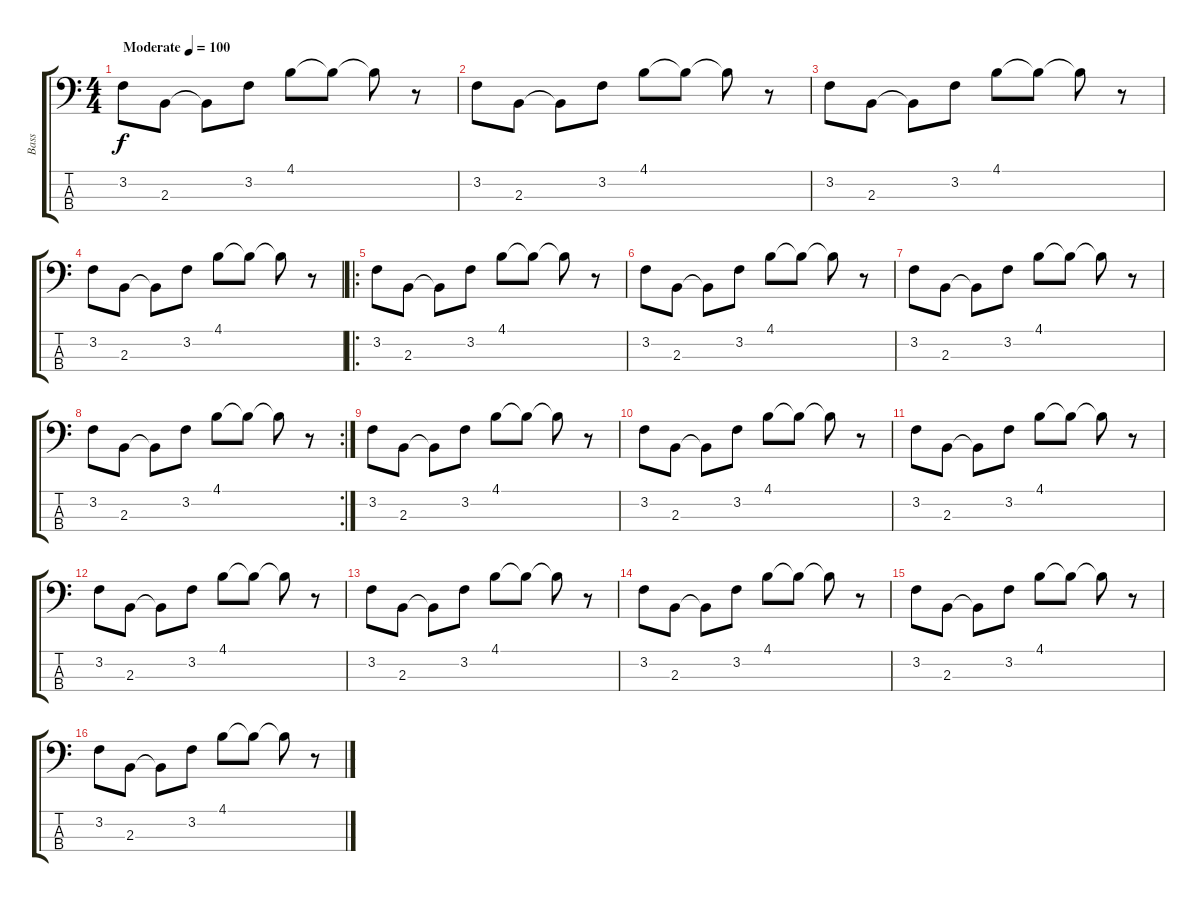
\track ("Bass" "Bass") {instrument electricbassfinger}
\staff {score tabs}
\tuning (G2 D2 A1 E1) {hide}
\ts (4 4)
\tempo (100 "Moderate")
\clef f4
\ks c
3.2.8{dy f instrument electricbassfinger} 2.3.8 2.3{t}.8 3.2.8 4.1.8 4.1{t}.8 4.1{t}.8 r.8 |
3.2.8 2.3.8 2.3{t}.8 3.2.8 4.1.8 4.1{t}.8 4.1{t}.8 r.8 |
3.2.8 2.3.8 2.3{t}.8 3.2.8 4.1.8 4.1{t}.8 4.1{t}.8 r.8 |
3.2.8 2.3.8 2.3{t}.8 3.2.8 4.1.8 4.1{t}.8 4.1{t}.8 r.8 |
\ro
3.2.8 2.3.8 2.3{t}.8 3.2.8 4.1.8 4.1{t}.8 4.1{t}.8 r.8 |
3.2.8 2.3.8 2.3{t}.8 3.2.8 4.1.8 4.1{t}.8 4.1{t}.8 r.8 |
3.2.8 2.3.8 2.3{t}.8 3.2.8 4.1.8 4.1{t}.8 4.1{t}.8 r.8 |
\rc 2
3.2.8 2.3.8 2.3{t}.8 3.2.8 4.1.8 4.1{t}.8 4.1{t}.8 r.8 |
3.2.8 2.3.8 2.3{t}.8 3.2.8 4.1.8 4.1{t}.8 4.1{t}.8 r.8 |
3.2.8 2.3.8 2.3{t}.8 3.2.8 4.1.8 4.1{t}.8 4.1{t}.8 r.8 |
3.2.8 2.3.8 2.3{t}.8 3.2.8 4.1.8 4.1{t}.8 4.1{t}.8 r.8 |
3.2.8 2.3.8 2.3{t}.8 3.2.8 4.1.8 4.1{t}.8 4.1{t}.8 r.8 |
3.2.8 2.3.8 2.3{t}.8 3.2.8 4.1.8 4.1{t}.8 4.1{t}.8 r.8 |
3.2.8 2.3.8 2.3{t}.8 3.2.8 4.1.8 4.1{t}.8 4.1{t}.8 r.8 |
3.2.8 2.3.8 2.3{t}.8 3.2.8 4.1.8 4.1{t}.8 4.1{t}.8 r.8 |
3.2.8 2.3.8 2.3{t}.8 3.2.8 4.1.8 4.1{t}.8 4.1{t}.8 r.8
